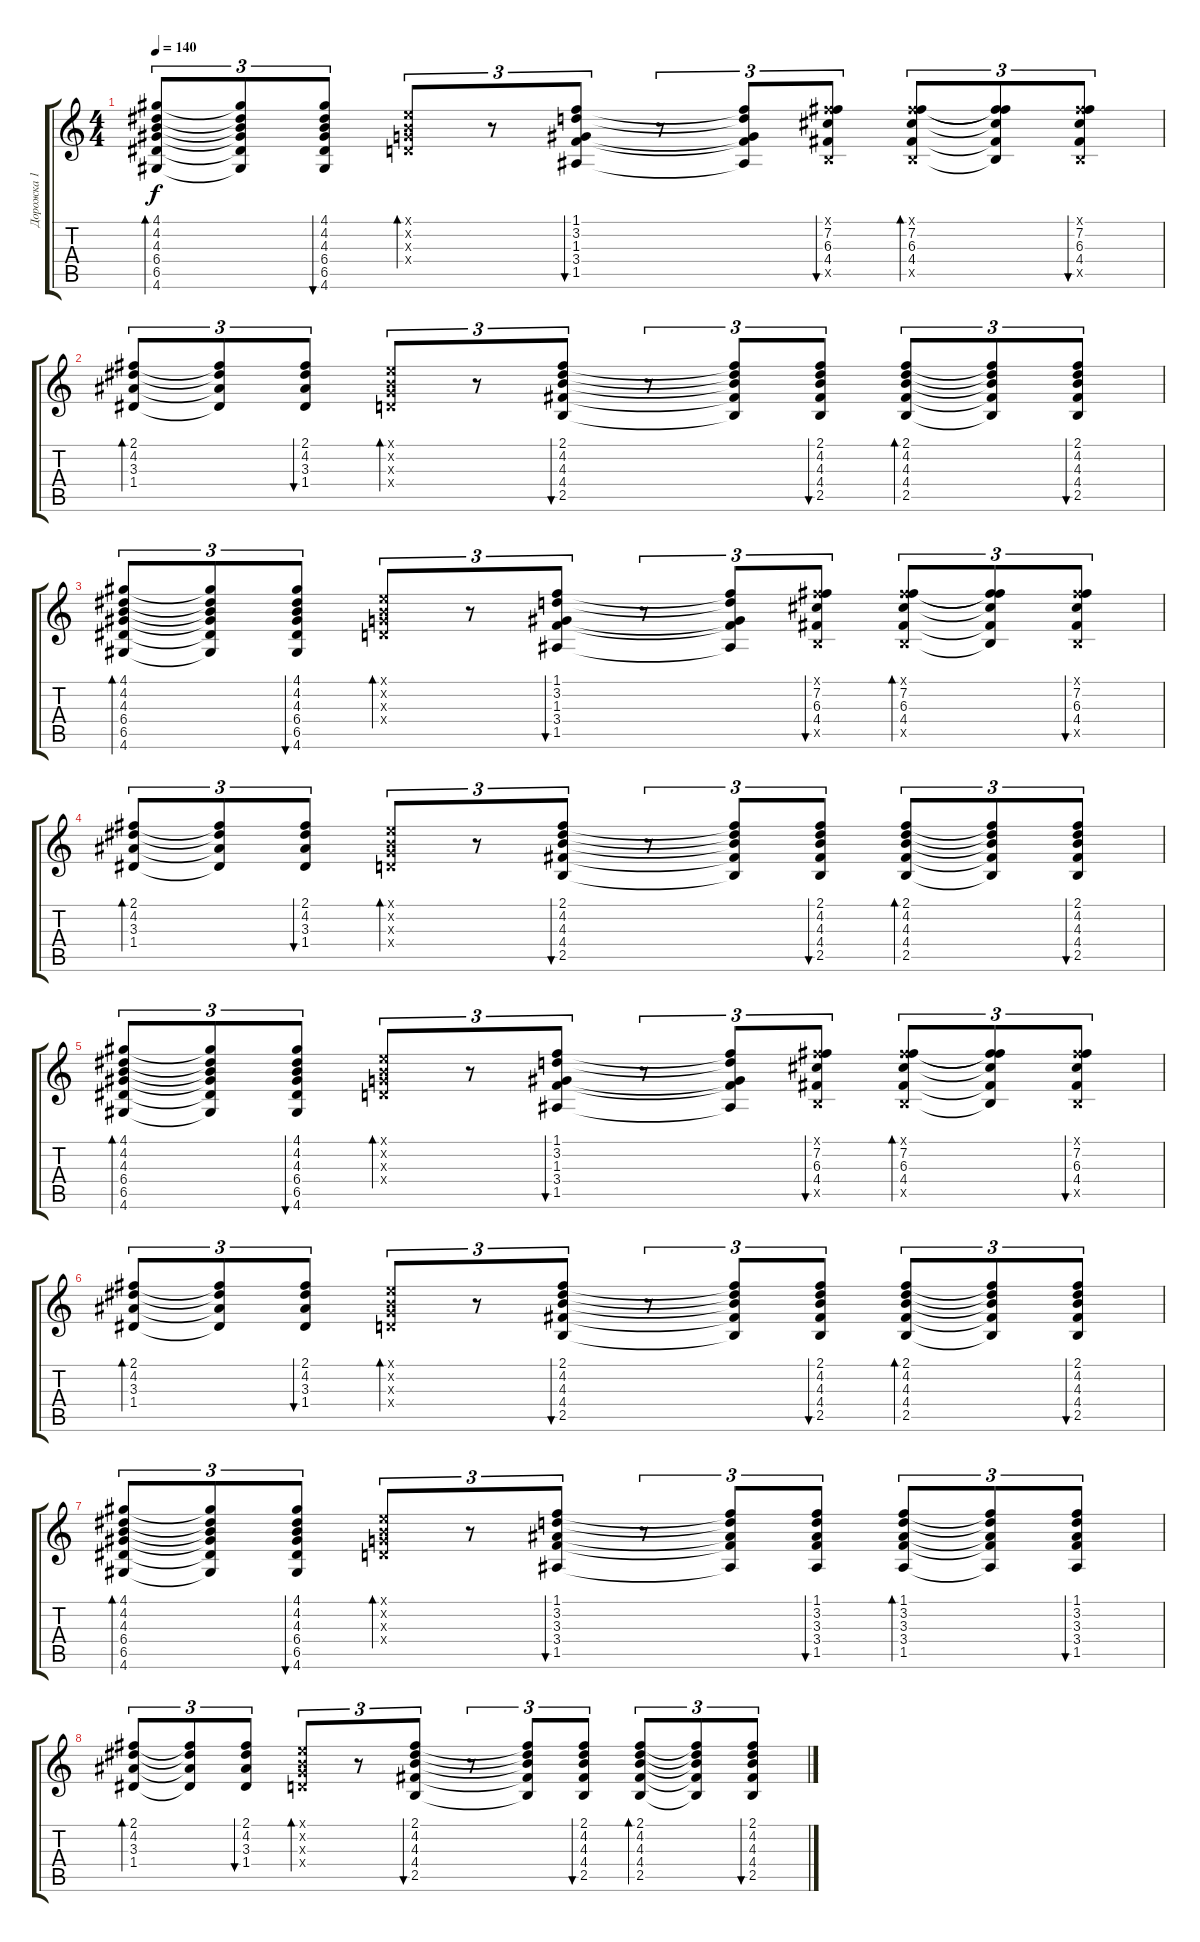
\track ("Дорожка 1" "Дорожка 1") {instrument acousticguitarsteel}
\staff {score tabs}
\tuning (E4 B3 G3 D3 A2 E2) {hide}
\ts (4 4)
\tempo 140
\clef g2
\ks c
(4.1 4.2 4.3 6.4 6.5 4.6).8{tu (3 2) bd 60 dy f} (4.1{t} 4.2{t} 4.3{t} 6.4{t} 6.5{t} 4.6{t}).8{tu (3 2)} (4.1 4.2 4.3 6.4 6.5 4.6).8{tu (3 2) bu 60} (0.1{x} 0.2{x} 0.3{x} 0.4{x}).8{tu (3 2) bd 60} r.8{tu (3 2)} (1.1 3.2 1.3 3.4 1.5).8{tu (3 2) bu 60} r.8{tu (3 2)} (1.1{t} 3.2{t} 1.3{t} 3.4{t} 1.5{t}).8{tu (3 2)} (2.1{x} 7.2 6.3 4.4 2.5{x}).8{tu (3 2) bu 60} (2.1{x} 7.2 6.3 4.4 2.5{x}).8{tu (3 2) bd 60} (2.1{t} 7.2{t} 6.3{t} 4.4{t} 2.5{t}).8{tu (3 2)} (2.1{x} 7.2 6.3 4.4 2.5{x}).8{tu (3 2) bu 60} |
(2.1 4.2 3.3 1.4).8{tu (3 2) bd 60} (2.1{t} 4.2{t} 3.3{t} 1.4{t}).8{tu (3 2)} (2.1 4.2 3.3 1.4).8{tu (3 2) bu 60} (0.1{x} 0.2{x} 0.3{x} 0.4{x}).8{tu (3 2) bd 60} r.8{tu (3 2)} (2.1 4.2 4.3 4.4 2.5).8{tu (3 2) bu 60} r.8{tu (3 2)} (2.1{t} 4.2{t} 4.3{t} 4.4{t} 2.5{t}).8{tu (3 2)} (2.1 4.2 4.3 4.4 2.5).8{tu (3 2) bu 60} (2.1 4.2 4.3 4.4 2.5).8{tu (3 2) bd 60} (2.1{t} 4.2{t} 4.3{t} 4.4{t} 2.5{t}).8{tu (3 2)} (2.1 4.2 4.3 4.4 2.5).8{tu (3 2) bu 60} |
(4.1 4.2 4.3 6.4 6.5 4.6).8{tu (3 2) bd 60} (4.1{t} 4.2{t} 4.3{t} 6.4{t} 6.5{t} 4.6{t}).8{tu (3 2)} (4.1 4.2 4.3 6.4 6.5 4.6).8{tu (3 2) bu 60} (0.1{x} 0.2{x} 0.3{x} 0.4{x}).8{tu (3 2) bd 60} r.8{tu (3 2)} (1.1 3.2 1.3 3.4 1.5).8{tu (3 2) bu 60} r.8{tu (3 2)} (1.1{t} 3.2{t} 1.3{t} 3.4{t} 1.5{t}).8{tu (3 2)} (2.1{x} 7.2 6.3 4.4 2.5{x}).8{tu (3 2) bu 60} (2.1{x} 7.2 6.3 4.4 2.5{x}).8{tu (3 2) bd 60} (2.1{t} 7.2{t} 6.3{t} 4.4{t} 2.5{t}).8{tu (3 2)} (2.1{x} 7.2 6.3 4.4 2.5{x}).8{tu (3 2) bu 60} |
(2.1 4.2 3.3 1.4).8{tu (3 2) bd 60} (2.1{t} 4.2{t} 3.3{t} 1.4{t}).8{tu (3 2)} (2.1 4.2 3.3 1.4).8{tu (3 2) bu 60} (0.1{x} 0.2{x} 0.3{x} 0.4{x}).8{tu (3 2) bd 60} r.8{tu (3 2)} (2.1 4.2 4.3 4.4 2.5).8{tu (3 2) bu 60} r.8{tu (3 2)} (2.1{t} 4.2{t} 4.3{t} 4.4{t} 2.5{t}).8{tu (3 2)} (2.1 4.2 4.3 4.4 2.5).8{tu (3 2) bu 60} (2.1 4.2 4.3 4.4 2.5).8{tu (3 2) bd 60} (2.1{t} 4.2{t} 4.3{t} 4.4{t} 2.5{t}).8{tu (3 2)} (2.1 4.2 4.3 4.4 2.5).8{tu (3 2) bu 60} |
(4.1 4.2 4.3 6.4 6.5 4.6).8{tu (3 2) bd 60} (4.1{t} 4.2{t} 4.3{t} 6.4{t} 6.5{t} 4.6{t}).8{tu (3 2)} (4.1 4.2 4.3 6.4 6.5 4.6).8{tu (3 2) bu 60} (0.1{x} 0.2{x} 0.3{x} 0.4{x}).8{tu (3 2) bd 60} r.8{tu (3 2)} (1.1 3.2 1.3 3.4 1.5).8{tu (3 2) bu 60} r.8{tu (3 2)} (1.1{t} 3.2{t} 1.3{t} 3.4{t} 1.5{t}).8{tu (3 2)} (2.1{x} 7.2 6.3 4.4 2.5{x}).8{tu (3 2) bu 60} (2.1{x} 7.2 6.3 4.4 2.5{x}).8{tu (3 2) bd 60} (2.1{t} 7.2{t} 6.3{t} 4.4{t} 2.5{t}).8{tu (3 2)} (2.1{x} 7.2 6.3 4.4 2.5{x}).8{tu (3 2) bu 60} |
(2.1 4.2 3.3 1.4).8{tu (3 2) bd 60} (2.1{t} 4.2{t} 3.3{t} 1.4{t}).8{tu (3 2)} (2.1 4.2 3.3 1.4).8{tu (3 2) bu 60} (0.1{x} 0.2{x} 0.3{x} 0.4{x}).8{tu (3 2) bd 60} r.8{tu (3 2)} (2.1 4.2 4.3 4.4 2.5).8{tu (3 2) bu 60} r.8{tu (3 2)} (2.1{t} 4.2{t} 4.3{t} 4.4{t} 2.5{t}).8{tu (3 2)} (2.1 4.2 4.3 4.4 2.5).8{tu (3 2) bu 60} (2.1 4.2 4.3 4.4 2.5).8{tu (3 2) bd 60} (2.1{t} 4.2{t} 4.3{t} 4.4{t} 2.5{t}).8{tu (3 2)} (2.1 4.2 4.3 4.4 2.5).8{tu (3 2) bu 60} |
(4.1 4.2 4.3 6.4 6.5 4.6).8{tu (3 2) bd 60} (4.1{t} 4.2{t} 4.3{t} 6.4{t} 6.5{t} 4.6{t}).8{tu (3 2)} (4.1 4.2 4.3 6.4 6.5 4.6).8{tu (3 2) bu 60} (0.1{x} 0.2{x} 0.3{x} 0.4{x}).8{tu (3 2) bd 60} r.8{tu (3 2)} (1.1 3.2 3.3 3.4 1.5).8{tu (3 2) bu 60} r.8{tu (3 2)} (1.1{t} 3.2{t} 3.3{t} 3.4{t} 1.5{t}).8{tu (3 2)} (1.1 3.2 3.3 3.4 1.5).8{tu (3 2) bu 60} (1.1 3.2 3.3 3.4 1.5).8{tu (3 2) bd 60} (1.1{t} 3.2{t} 3.3{t} 3.4{t} 1.5{t}).8{tu (3 2)} (1.1 3.2 3.3 3.4 1.5).8{tu (3 2) bu 60} |
(2.1 4.2 3.3 1.4).8{tu (3 2) bd 60} (2.1{t} 4.2{t} 3.3{t} 1.4{t}).8{tu (3 2)} (2.1 4.2 3.3 1.4).8{tu (3 2) bu 60} (0.1{x} 0.2{x} 0.3{x} 0.4{x}).8{tu (3 2) bd 60} r.8{tu (3 2)} (2.1 4.2 4.3 4.4 2.5).8{tu (3 2) bu 60} r.8{tu (3 2)} (2.1{t} 4.2{t} 4.3{t} 4.4{t} 2.5{t}).8{tu (3 2)} (2.1 4.2 4.3 4.4 2.5).8{tu (3 2) bu 60} (2.1 4.2 4.3 4.4 2.5).8{tu (3 2) bd 60} (2.1{t} 4.2{t} 4.3{t} 4.4{t} 2.5{t}).8{tu (3 2)} (2.1 4.2 4.3 4.4 2.5).8{tu (3 2) bu 60}
